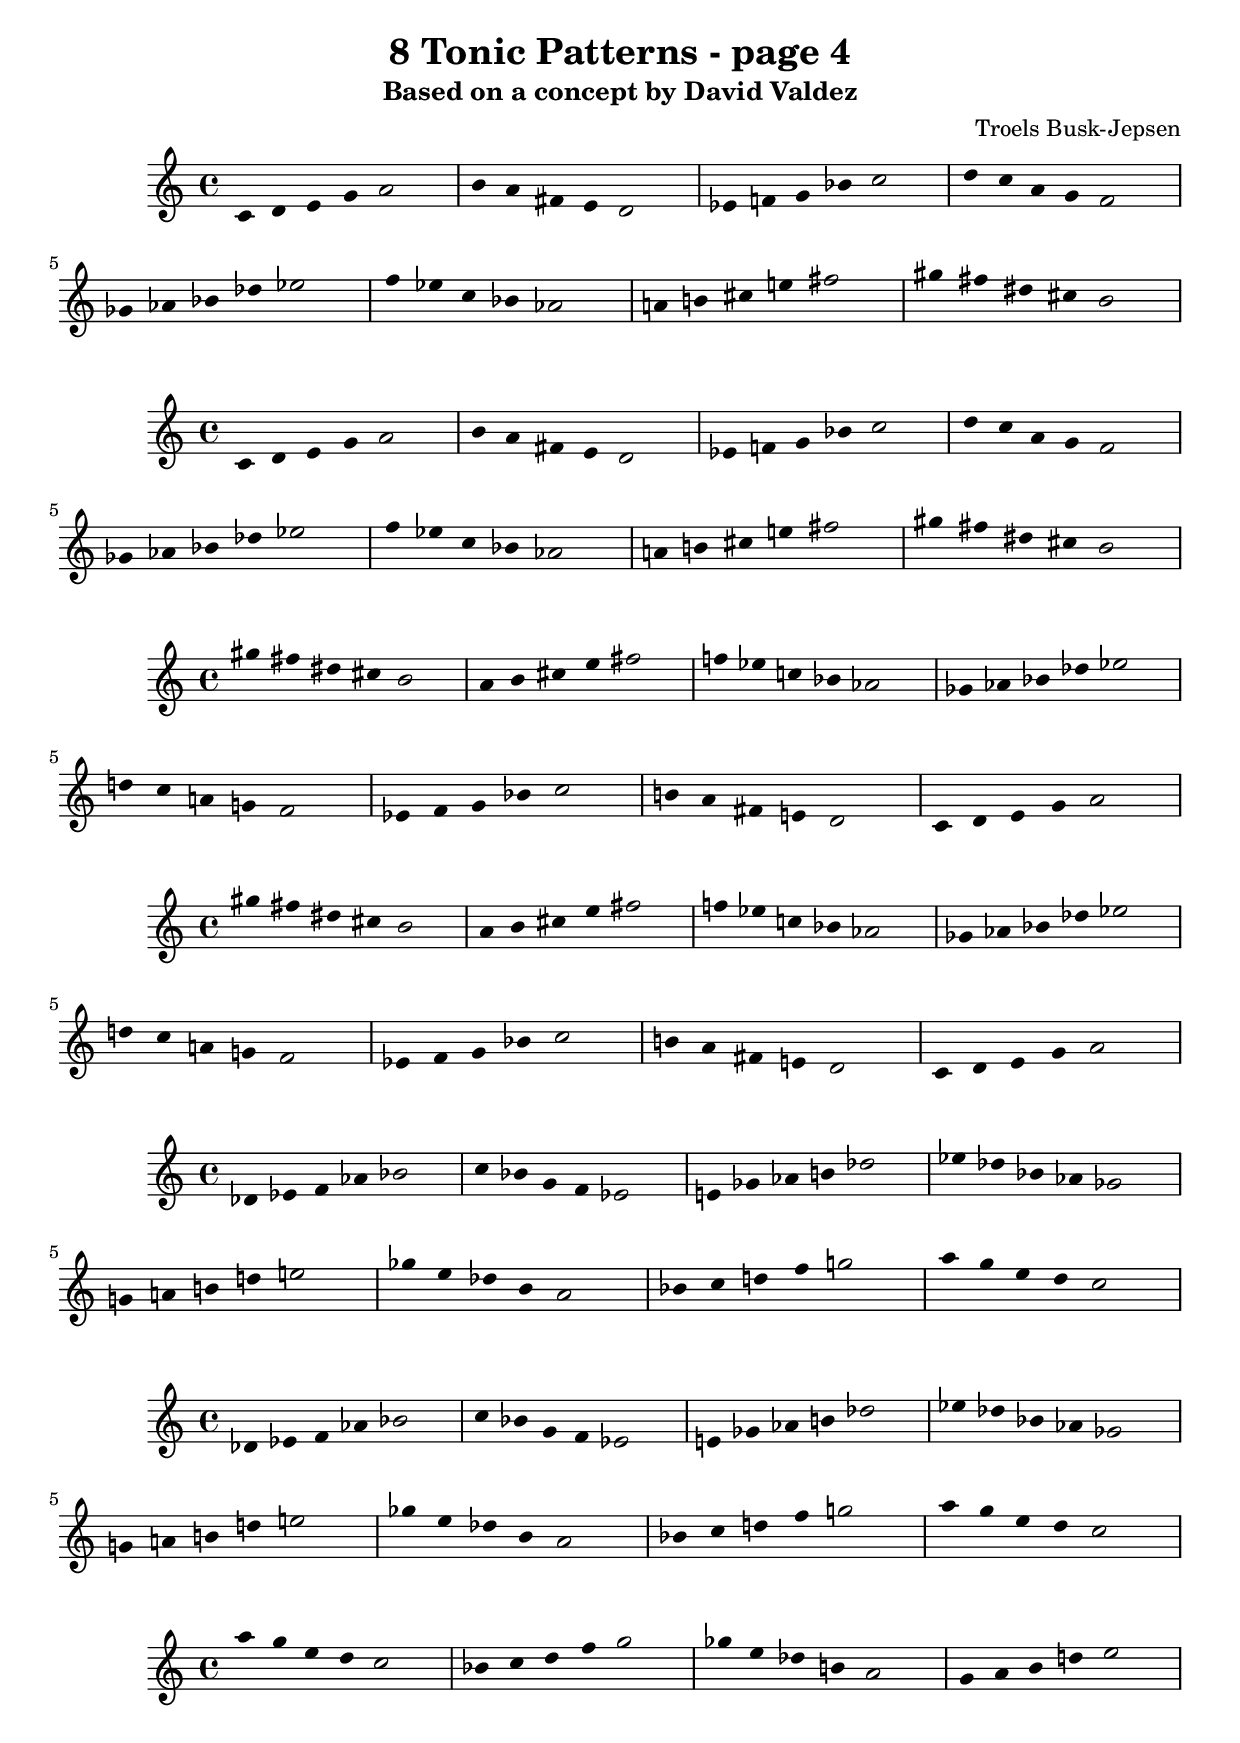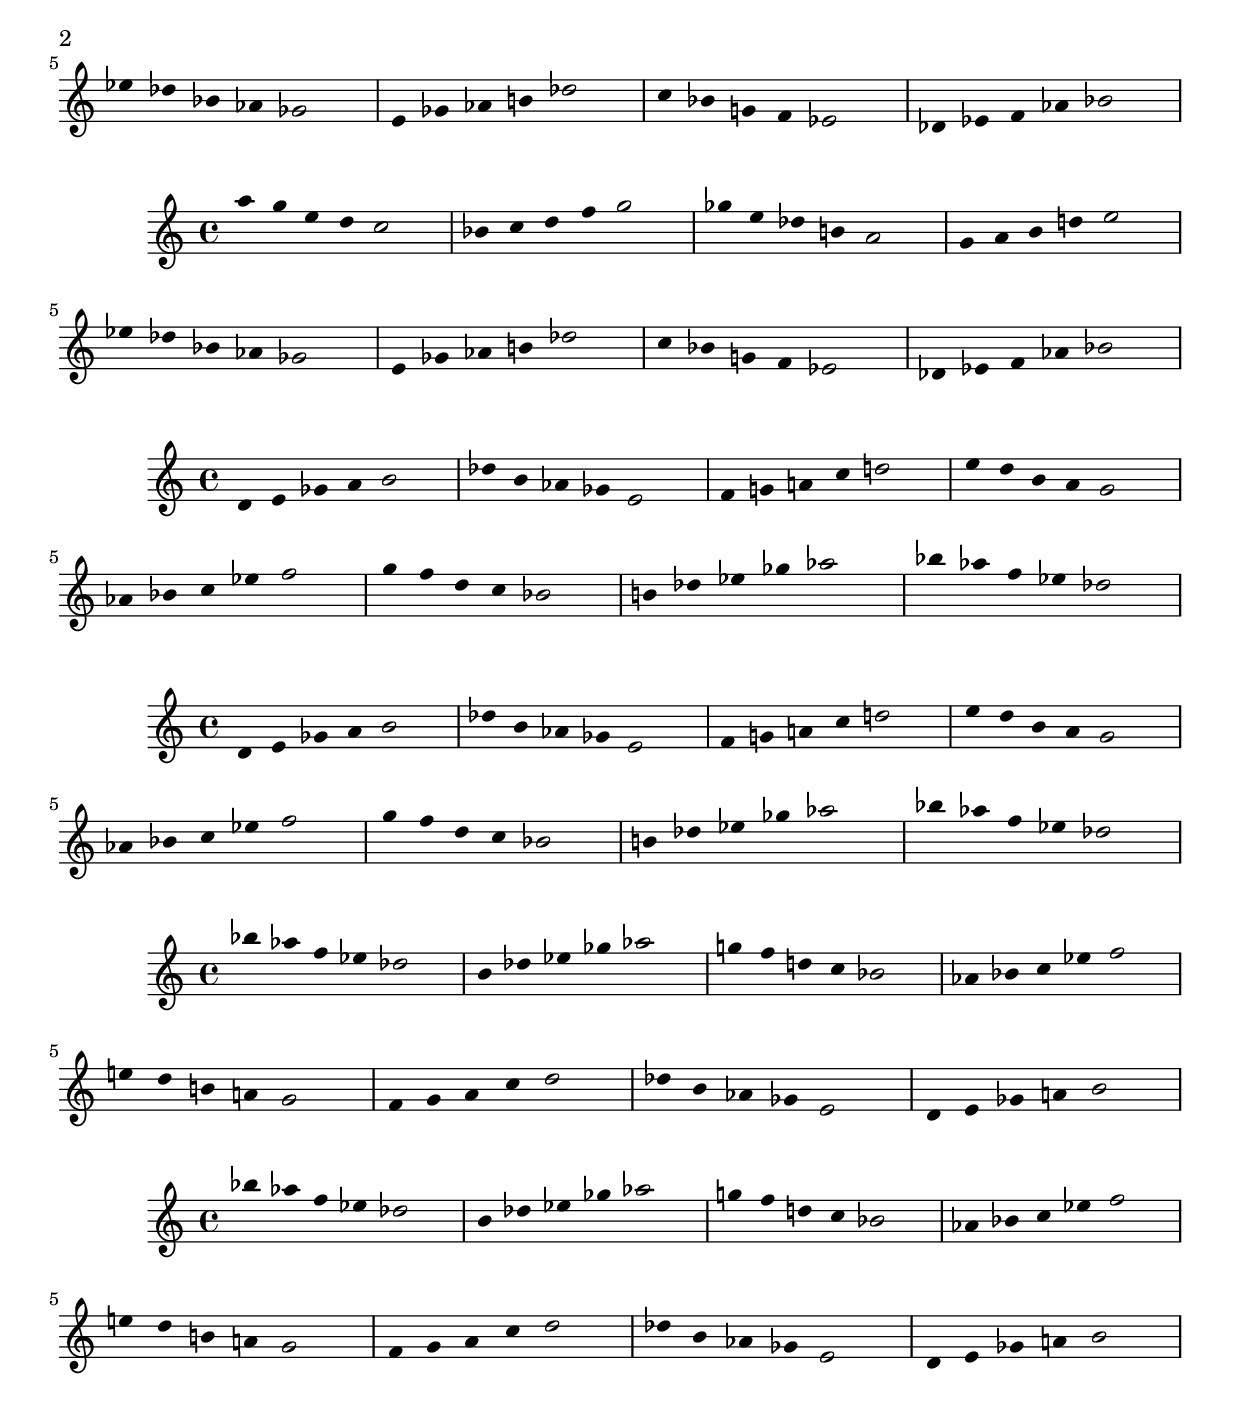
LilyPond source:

% template.erb
\header {
  \version "2.24.2"
  title = "8 Tonic Patterns - page 4"

  subtitle = "Based on a concept by David Valdez"
  composer = "Troels Busk-Jepsen"
}

#(define (naturalize-pitch p)
   (let ((o (ly:pitch-octave p))
         (a (* 4 (ly:pitch-alteration p)))
         ;; alteration, a, in quarter tone steps,
         ;; for historical reasons
         (n (ly:pitch-notename p)))
     (cond
      ((and (> a 1) (or (eqv? n 6) (eqv? n 2)))
       (set! a (- a 2))
       (set! n (+ n 1)))
      ((and (< a -1) (or (eqv? n 0) (eqv? n 3)))
       (set! a (+ a 2))
       (set! n (- n 1))))
     (cond
      ((> a 2) (set! a (- a 4)) (set! n (+ n 1)))
      ((< a -2) (set! a (+ a 4)) (set! n (- n 1))))
     (if (< n 0) (begin (set! o (- o 1)) (set! n (+ n 7))))
     (if (> n 6) (begin (set! o (+ o 1)) (set! n (- n 7))))
     (ly:make-pitch o n (/ a 4))))

#(define (naturalize music)
   (let ((es (ly:music-property music 'elements))
         (e (ly:music-property music 'element))
         (p (ly:music-property music 'pitch)))
     (if (pair? es)
         (ly:music-set-property!
          music 'elements
          (map naturalize es)))
     (if (ly:music? e)
         (ly:music-set-property!
          music 'element
          (naturalize e)))
     (if (ly:pitch? p)
         (begin
           (set! p (naturalize-pitch p))
           (ly:music-set-property! music 'pitch p)))
     music))

naturalizeMusic =
#(define-music-function (m)
   (ly:music?)
   (naturalize m))


pattern = \relative { c' 8 d e g a 2 b 8 a fis e d 2 }
compoundLine = {
  \transpose c c  { \pattern }
  \transpose c es   { \pattern }
  \transpose c ges  { \pattern }
  \transpose c a    { \pattern }
}

\score {
    \new Staff {
        \include "style_staff.ly"
        \compoundLine \break
    }
}

\score {
    \new Staff {
        \include "style_staff.ly"
        \compoundLine \break
    }
}


descending_pattern = \relative { b 8 a fis e d 2 c 8 d e g a 2 }
compoundLine = {
  \transpose c a'     { \descending_pattern }
  \transpose c ges'   { \descending_pattern }
  \transpose c es'    { \descending_pattern }
  \transpose c c'     { \descending_pattern }
}

\score {
    \new Staff {
        \include "style_staff.ly"
        \compoundLine \break
    }
}

\score {
    \new Staff {
        \include "style_staff.ly"
        \compoundLine \break
    }
}


pattern = \transpose b c' \pattern
compoundLine = {
  \transpose c c  { \pattern }
  \transpose c es   { \pattern }
  \transpose c ges  { \pattern }
  \transpose c a    { \pattern }
}

\score {
    \new Staff {
        \include "style_staff.ly"
        \compoundLine \break
    }
}

\score {
    \new Staff {
        \include "style_staff.ly"
        \compoundLine \break
    }
}


descending_pattern = \transpose b c' \descending_pattern
compoundLine = {
  \transpose c a'     { \descending_pattern }
  \transpose c ges'   { \descending_pattern }
  \transpose c es'    { \descending_pattern }
  \transpose c c'     { \descending_pattern }
}

\score {
    \new Staff {
        \include "style_staff.ly"
        \compoundLine \break
    }
}

\score {
    \new Staff {
        \include "style_staff.ly"
        \compoundLine \break
    }
}


pattern = \transpose c des \pattern
compoundLine = {
  \transpose c c  { \pattern }
  \transpose c es   { \pattern }
  \transpose c ges  { \pattern }
  \transpose c a    { \pattern }
}

\score {
    \new Staff {
        \include "style_staff.ly"
        \compoundLine \break
    }
}

\score {
    \new Staff {
        \include "style_staff.ly"
        \compoundLine \break
    }
}


descending_pattern = \transpose c des \descending_pattern
compoundLine = {
  \transpose c a'     { \descending_pattern }
  \transpose c ges'   { \descending_pattern }
  \transpose c es'    { \descending_pattern }
  \transpose c c'     { \descending_pattern }
}

\score {
    \new Staff {
        \include "style_staff.ly"
        \compoundLine \break
    }
}

\score {
    \new Staff {
        \include "style_staff.ly"
        \compoundLine \break
    }
}


\layout {
}
\midi{}
